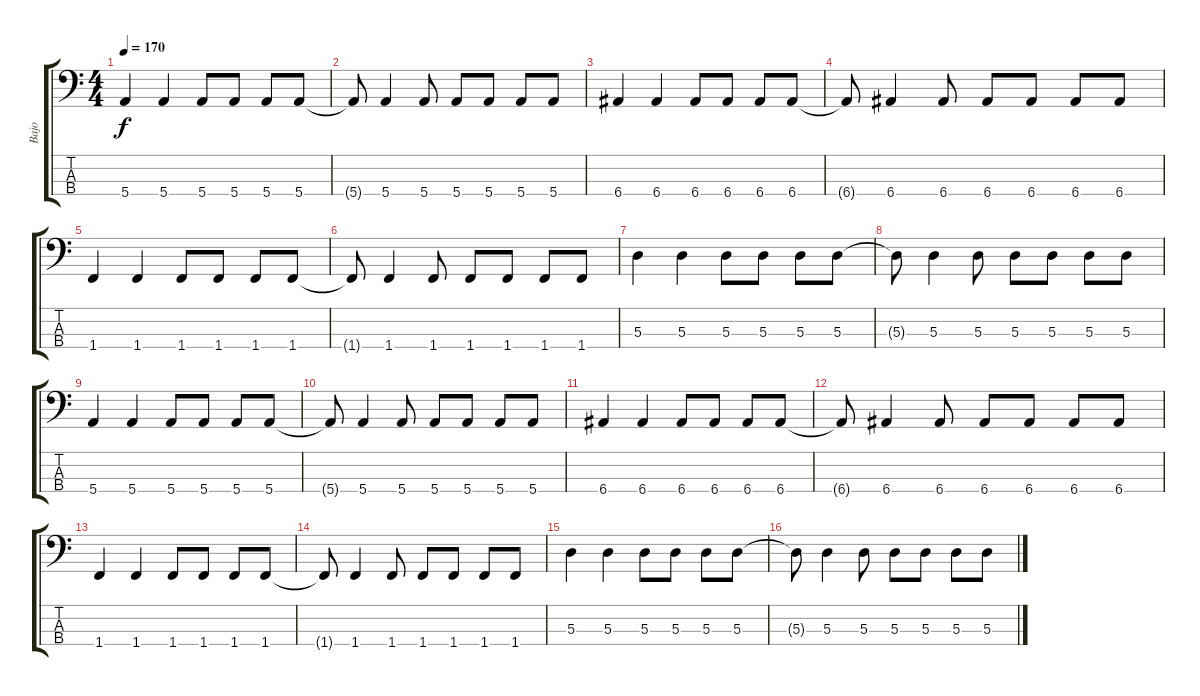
\track ("Bajo" "Bajo") {instrument electricbasspick}
\staff {score tabs}
\tuning (G2 D2 A1 E1) {hide}
\ts (4 4)
\tempo 170
\clef f4
\ks c
5.4.4{dy f} 5.4.4 5.4.8 5.4.8 5.4.8 5.4.8 |
5.4{t}.8 5.4.4 5.4.8 5.4.8 5.4.8 5.4.8 5.4.8 |
6.4.4 6.4.4 6.4.8 6.4.8 6.4.8 6.4.8 |
6.4{t}.8 6.4.4 6.4.8 6.4.8 6.4.8 6.4.8 6.4.8 |
1.4.4 1.4.4 1.4.8 1.4.8 1.4.8 1.4.8 |
1.4{t}.8 1.4.4 1.4.8 1.4.8 1.4.8 1.4.8 1.4.8 |
5.3.4 5.3.4 5.3.8 5.3.8 5.3.8 5.3.8 |
5.3{t}.8 5.3.4 5.3.8 5.3.8 5.3.8 5.3.8 5.3.8 |
5.4.4 5.4.4 5.4.8 5.4.8 5.4.8 5.4.8 |
5.4{t}.8 5.4.4 5.4.8 5.4.8 5.4.8 5.4.8 5.4.8 |
6.4.4 6.4.4 6.4.8 6.4.8 6.4.8 6.4.8 |
6.4{t}.8 6.4.4 6.4.8 6.4.8 6.4.8 6.4.8 6.4.8 |
1.4.4 1.4.4 1.4.8 1.4.8 1.4.8 1.4.8 |
1.4{t}.8 1.4.4 1.4.8 1.4.8 1.4.8 1.4.8 1.4.8 |
5.3.4 5.3.4 5.3.8 5.3.8 5.3.8 5.3.8 |
5.3{t}.8 5.3.4 5.3.8 5.3.8 5.3.8 5.3.8 5.3.8
